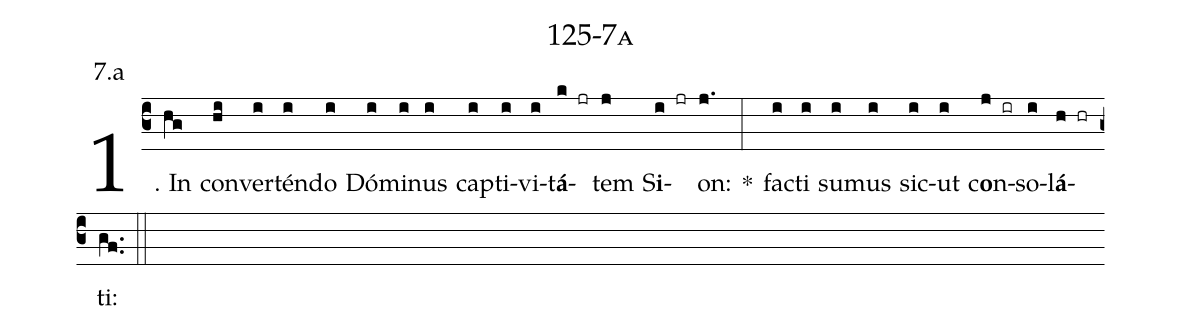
name: 125-7a;
annotation: 7.a;
%%
(c3)1. In(hg) con(hi)ver(i)tén(i)do(i) Dó(i)mi(i)nus(i) cap(i)ti(i)vi(i)t<b>á</b>(k jr)tem(j) S<b>i</b>(i jr)on:(j.) *(:) fac(i)ti(i) su(i)mus(i) sic(i)ut(i) c<b>o</b>n(j ir)so(i)l<b>á</b>(h hr)ti:(gf..) (::)
